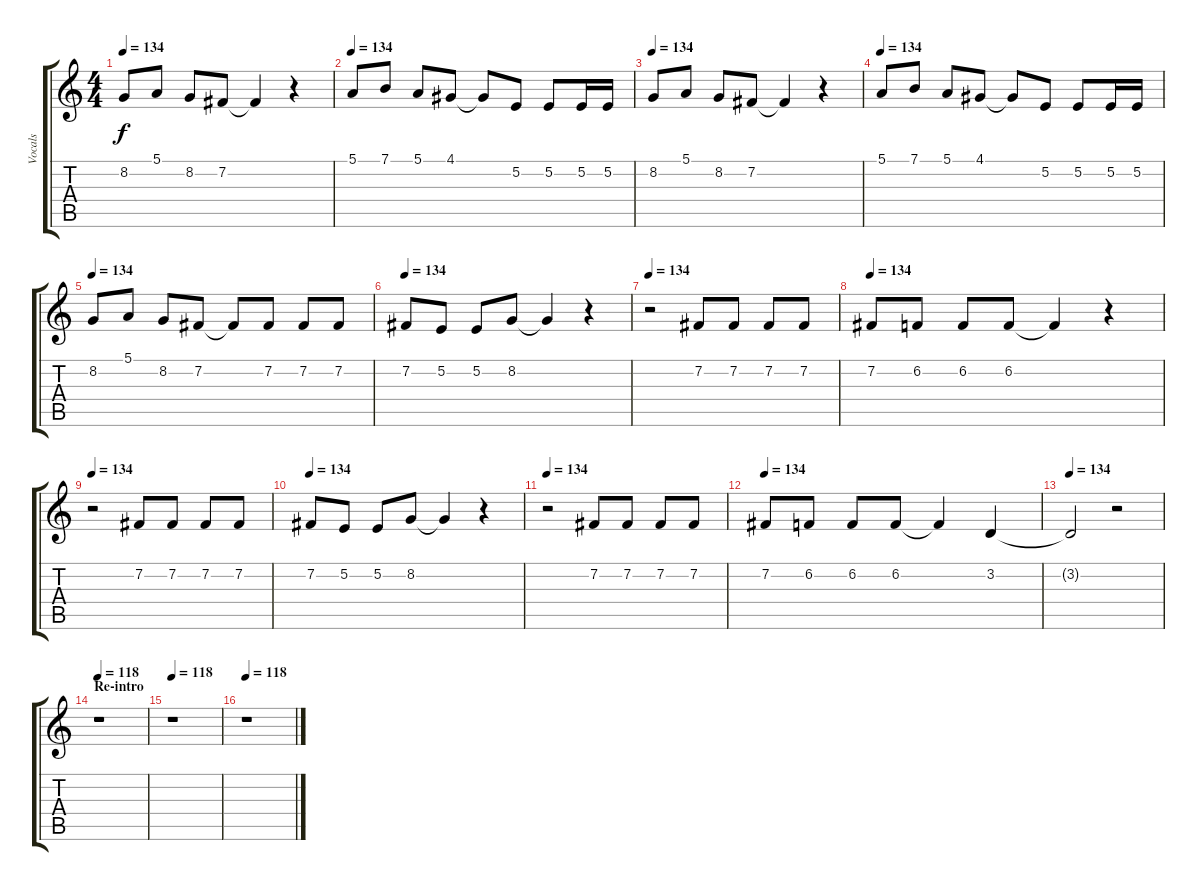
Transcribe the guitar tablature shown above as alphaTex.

\track ("Vocals" "Vocals") {instrument altosax}
\staff {score tabs}
\tuning (E4 B3 G3 D3 A2 E2) {hide}
\ts (4 4)
\tempo 134
\clef g2
\ks c
8.2.8{dy f} 5.1.8 8.2.8 7.2.8 7.2{t}.4 r.4 |
\tempo 134
5.1.8 7.1.8 5.1.8 4.1.8 4.1{t}.8 5.2.8 5.2.8 5.2.16 5.2.16 |
\tempo 134
8.2.8 5.1.8 8.2.8 7.2.8 7.2{t}.4 r.4 |
\tempo 134
5.1.8 7.1.8 5.1.8 4.1.8 4.1{t}.8 5.2.8 5.2.8 5.2.16 5.2.16 |
\tempo 134
8.2.8 5.1.8 8.2.8 7.2.8 7.2{t}.8 7.2.8 7.2.8 7.2.8 |
\tempo 134
7.2.8 5.2.8 5.2.8 8.2.8 8.2{t}.4 r.4 |
\tempo 134
r.2 7.2.8 7.2.8 7.2.8 7.2.8 |
\tempo 134
7.2.8 6.2.8 6.2.8 6.2.8 6.2{t}.4 r.4 |
\tempo 134
r.2 7.2.8 7.2.8 7.2.8 7.2.8 |
\tempo 134
7.2.8 5.2.8 5.2.8 8.2.8 8.2{t}.4 r.4 |
\tempo 134
r.2 7.2.8 7.2.8 7.2.8 7.2.8 |
\tempo 134
7.2.8 6.2.8 6.2.8 6.2.8 6.2{t}.4 3.2.4 |
\tempo 134
3.2{t}.2 r.2 |
\section ("" "Re-intro")
\tempo 118
r.1 |
\tempo 118
r.1 |
\tempo 118
r.1
